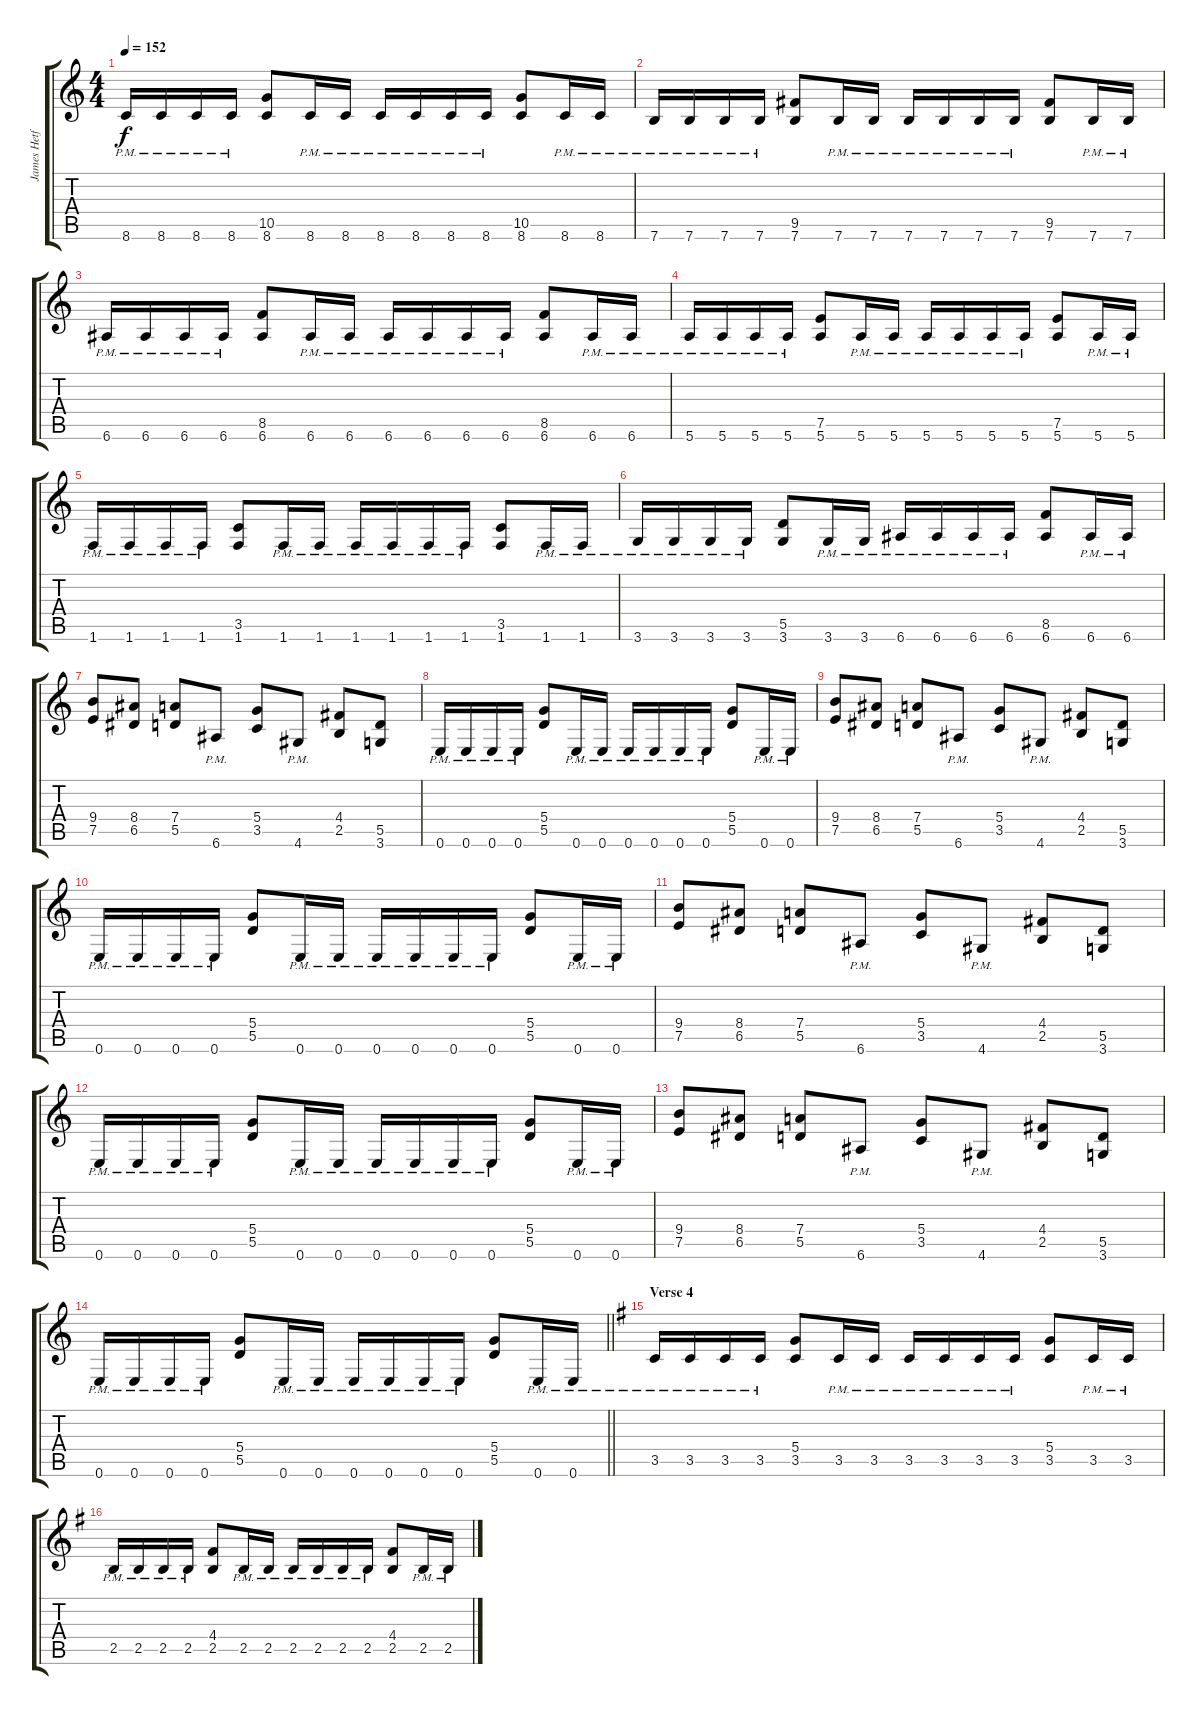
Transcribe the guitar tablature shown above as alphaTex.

\track ("James Hetfield" "James Hetf") {instrument distortionguitar}
\staff {score tabs}
\tuning (E4 B3 G3 D3 A2 E2) {hide}
\ts (4 4)
\tempo 152
\clef g2
\ks c
8.6{pm}.16{dy f} 8.6{pm}.16 8.6{pm}.16 8.6{pm}.16 (10.5 8.6).8 8.6{pm}.16 8.6{pm}.16 8.6{pm}.16 8.6{pm}.16 8.6{pm}.16 8.6{pm}.16 (10.5 8.6).8 8.6{pm}.16 8.6{pm}.16 |
7.6{pm}.16 7.6{pm}.16 7.6{pm}.16 7.6{pm}.16 (9.5 7.6).8 7.6{pm}.16 7.6{pm}.16 7.6{pm}.16 7.6{pm}.16 7.6{pm}.16 7.6{pm}.16 (9.5 7.6).8 7.6{pm}.16 7.6{pm}.16 |
6.6{pm}.16 6.6{pm}.16 6.6{pm}.16 6.6{pm}.16 (8.5 6.6).8 6.6{pm}.16 6.6{pm}.16 6.6{pm}.16 6.6{pm}.16 6.6{pm}.16 6.6{pm}.16 (8.5 6.6).8 6.6{pm}.16 6.6{pm}.16 |
5.6{pm}.16 5.6{pm}.16 5.6{pm}.16 5.6{pm}.16 (7.5 5.6).8 5.6{pm}.16 5.6{pm}.16 5.6{pm}.16 5.6{pm}.16 5.6{pm}.16 5.6{pm}.16 (7.5 5.6).8 5.6{pm}.16 5.6{pm}.16 |
1.6{pm}.16 1.6{pm}.16 1.6{pm}.16 1.6{pm}.16 (3.5 1.6).8 1.6{pm}.16 1.6{pm}.16 1.6{pm}.16 1.6{pm}.16 1.6{pm}.16 1.6{pm}.16 (3.5 1.6).8 1.6{pm}.16 1.6{pm}.16 |
3.6{pm}.16 3.6{pm}.16 3.6{pm}.16 3.6{pm}.16 (5.5 3.6).8 3.6{pm}.16 3.6{pm}.16 6.6{pm}.16 6.6{pm}.16 6.6{pm}.16 6.6{pm}.16 (8.5 6.6).8 6.6{pm}.16 6.6{pm}.16 |
(9.4 7.5).8 (8.4 6.5).8 (7.4 5.5).8 6.6{pm}.8 (5.4 3.5).8 4.6{pm}.8 (4.4 2.5).8 (5.5 3.6).8 |
0.6{pm}.16 0.6{pm}.16 0.6{pm}.16 0.6{pm}.16 (5.4 5.5).8 0.6{pm}.16 0.6{pm}.16 0.6{pm}.16 0.6{pm}.16 0.6{pm}.16 0.6{pm}.16 (5.4 5.5).8 0.6{pm}.16 0.6{pm}.16 |
(9.4 7.5).8 (8.4 6.5).8 (7.4 5.5).8 6.6{pm}.8 (5.4 3.5).8 4.6{pm}.8 (4.4 2.5).8 (5.5 3.6).8 |
0.6{pm}.16 0.6{pm}.16 0.6{pm}.16 0.6{pm}.16 (5.4 5.5).8 0.6{pm}.16 0.6{pm}.16 0.6{pm}.16 0.6{pm}.16 0.6{pm}.16 0.6{pm}.16 (5.4 5.5).8 0.6{pm}.16 0.6{pm}.16 |
(9.4 7.5).8 (8.4 6.5).8 (7.4 5.5).8 6.6{pm}.8 (5.4 3.5).8 4.6{pm}.8 (4.4 2.5).8 (5.5 3.6).8 |
0.6{pm}.16 0.6{pm}.16 0.6{pm}.16 0.6{pm}.16 (5.4 5.5).8 0.6{pm}.16 0.6{pm}.16 0.6{pm}.16 0.6{pm}.16 0.6{pm}.16 0.6{pm}.16 (5.4 5.5).8 0.6{pm}.16 0.6{pm}.16 |
(9.4 7.5).8 (8.4 6.5).8 (7.4 5.5).8 6.6{pm}.8 (5.4 3.5).8 4.6{pm}.8 (4.4 2.5).8 (5.5 3.6).8 |
\barLineRight lightlight
0.6{pm}.16 0.6{pm}.16 0.6{pm}.16 0.6{pm}.16 (5.4 5.5).8 0.6{pm}.16 0.6{pm}.16 0.6{pm}.16 0.6{pm}.16 0.6{pm}.16 0.6{pm}.16 (5.4 5.5).8 0.6{pm}.16 0.6{pm}.16 |
\section ("" "Verse 4")
\ks g
3.5{pm}.16 3.5{pm}.16 3.5{pm}.16 3.5{pm}.16 (5.4 3.5).8 3.5{pm}.16 3.5{pm}.16 3.5{pm}.16 3.5{pm}.16 3.5{pm}.16 3.5{pm}.16 (5.4 3.5).8 3.5{pm}.16 3.5{pm}.16 |
2.5{pm}.16 2.5{pm}.16 2.5{pm}.16 2.5{pm}.16 (4.4 2.5).8 2.5{pm}.16 2.5{pm}.16 2.5{pm}.16 2.5{pm}.16 2.5{pm}.16 2.5{pm}.16 (4.4 2.5).8 2.5{pm}.16 2.5{pm}.16
